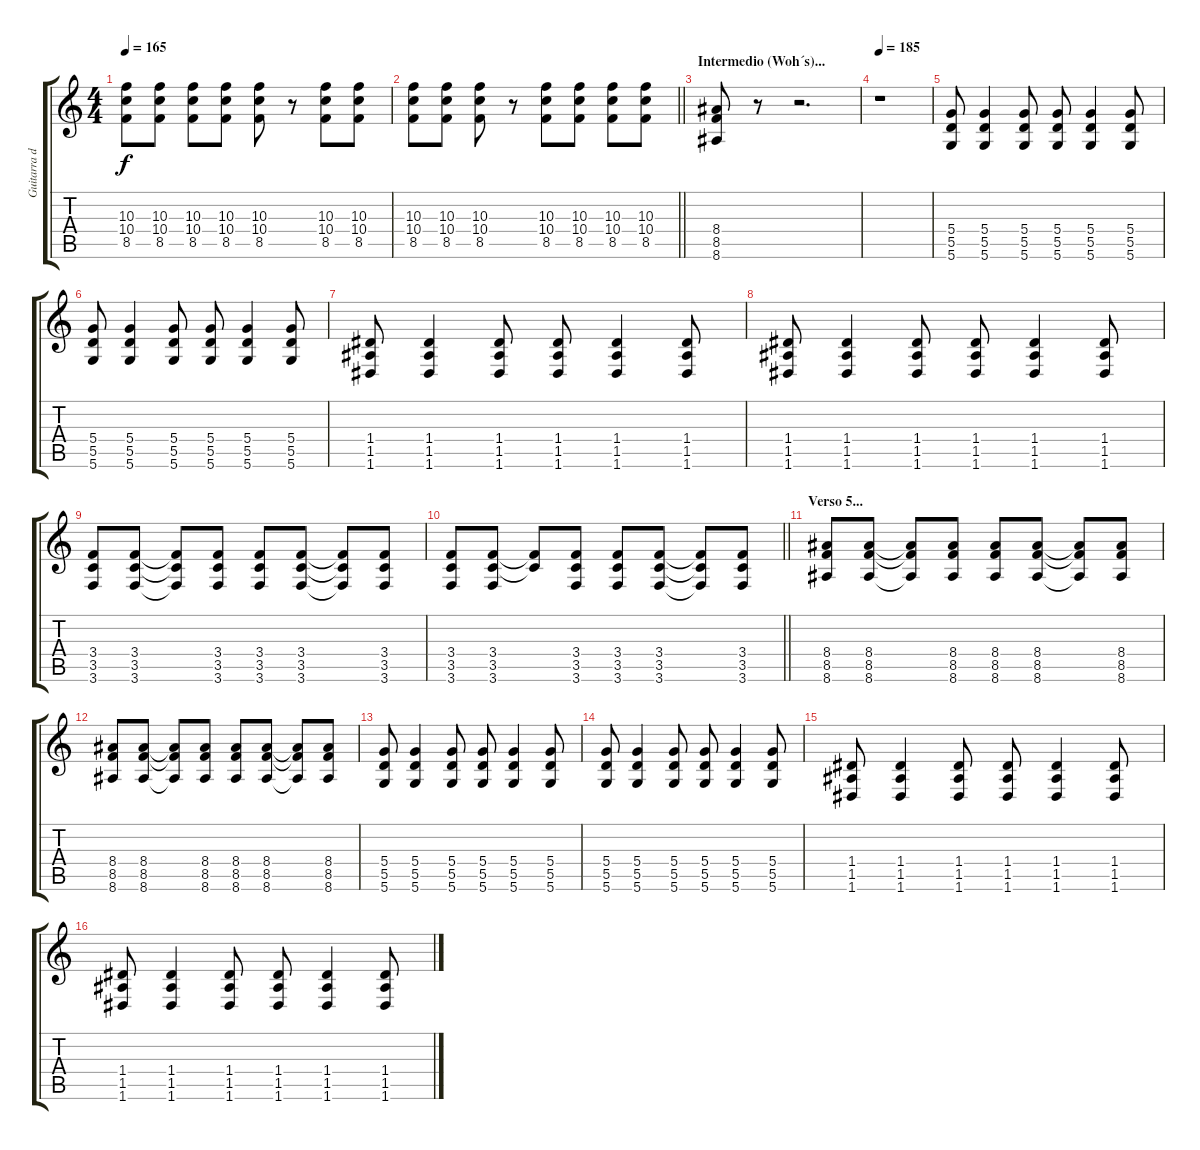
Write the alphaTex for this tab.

\track ("Guitarra de Acompañamiento" "Guitarra d") {instrument distortionguitar}
\staff {score tabs}
\tuning (E4 B3 G3 D3 A2 D2) {hide}
\ts (4 4)
\tempo 165
\clef g2
\ks c
(10.3 10.4 8.5).8{dy f} (10.3 10.4 8.5).8 (10.3 10.4 8.5).8 (10.3 10.4 8.5).8 (10.3 10.4 8.5).8 r.8 (10.3 10.4 8.5).8 (10.3 10.4 8.5).8 |
\barLineRight lightlight
(10.3 10.4 8.5).8 (10.3 10.4 8.5).8 (10.3 10.4 8.5).8 r.8 (10.3 10.4 8.5).8 (10.3 10.4 8.5).8 (10.3 10.4 8.5).8 (10.3 10.4 8.5).8 |
\section ("" "Intermedio (Woh´s)...")
(8.4 8.5 8.6).8 r.8 r.2{d} |
\tempo 185
r.1 |
(5.4 5.5 5.6).8 (5.4 5.5 5.6).4 (5.4 5.5 5.6).8 (5.4 5.5 5.6).8 (5.4 5.5 5.6).4 (5.4 5.5 5.6).8 |
(5.4 5.5 5.6).8 (5.4 5.5 5.6).4 (5.4 5.5 5.6).8 (5.4 5.5 5.6).8 (5.4 5.5 5.6).4 (5.4 5.5 5.6).8 |
(1.4 1.5 1.6).8 (1.4 1.5 1.6).4 (1.4 1.5 1.6).8 (1.4 1.5 1.6).8 (1.4 1.5 1.6).4 (1.4 1.5 1.6).8 |
(1.4 1.5 1.6).8 (1.4 1.5 1.6).4 (1.4 1.5 1.6).8 (1.4 1.5 1.6).8 (1.4 1.5 1.6).4 (1.4 1.5 1.6).8 |
(3.4 3.5 3.6).8 (3.4 3.5 3.6).8 (3.4{t} 3.5{t} 3.6{t}).8 (3.4 3.5 3.6).8 (3.4 3.5 3.6).8 (3.4 3.5 3.6).8 (3.4{t} 3.5{t} 3.6{t}).8 (3.4 3.5 3.6).8 |
\barLineRight lightlight
(3.4 3.5 3.6).8 (3.4 3.5 3.6).8 (3.4{t} 3.5{t}).8 (3.4 3.5 3.6).8 (3.4 3.5 3.6).8 (3.4 3.5 3.6).8 (3.4{t} 3.5{t} 3.6{t}).8 (3.4 3.5 3.6).8 |
\section ("" "Verso 5...")
(8.4 8.5 8.6).8 (8.4 8.5 8.6).8 (8.4{t} 8.5{t} 8.6{t}).8 (8.4 8.5 8.6).8 (8.4 8.5 8.6).8 (8.4 8.5 8.6).8 (8.4{t} 8.5{t} 8.6{t}).8 (8.4 8.5 8.6).8 |
(8.4 8.5 8.6).8 (8.4 8.5 8.6).8 (8.4{t} 8.5{t} 8.6{t}).8 (8.4 8.5 8.6).8 (8.4 8.5 8.6).8 (8.4 8.5 8.6).8 (8.4{t} 8.5{t} 8.6{t}).8 (8.4 8.5 8.6).8 |
(5.4 5.5 5.6).8 (5.4 5.5 5.6).4 (5.4 5.5 5.6).8 (5.4 5.5 5.6).8 (5.4 5.5 5.6).4 (5.4 5.5 5.6).8 |
(5.4 5.5 5.6).8 (5.4 5.5 5.6).4 (5.4 5.5 5.6).8 (5.4 5.5 5.6).8 (5.4 5.5 5.6).4 (5.4 5.5 5.6).8 |
(1.4 1.5 1.6).8 (1.4 1.5 1.6).4 (1.4 1.5 1.6).8 (1.4 1.5 1.6).8 (1.4 1.5 1.6).4 (1.4 1.5 1.6).8 |
(1.4 1.5 1.6).8 (1.4 1.5 1.6).4 (1.4 1.5 1.6).8 (1.4 1.5 1.6).8 (1.4 1.5 1.6).4 (1.4 1.5 1.6).8
